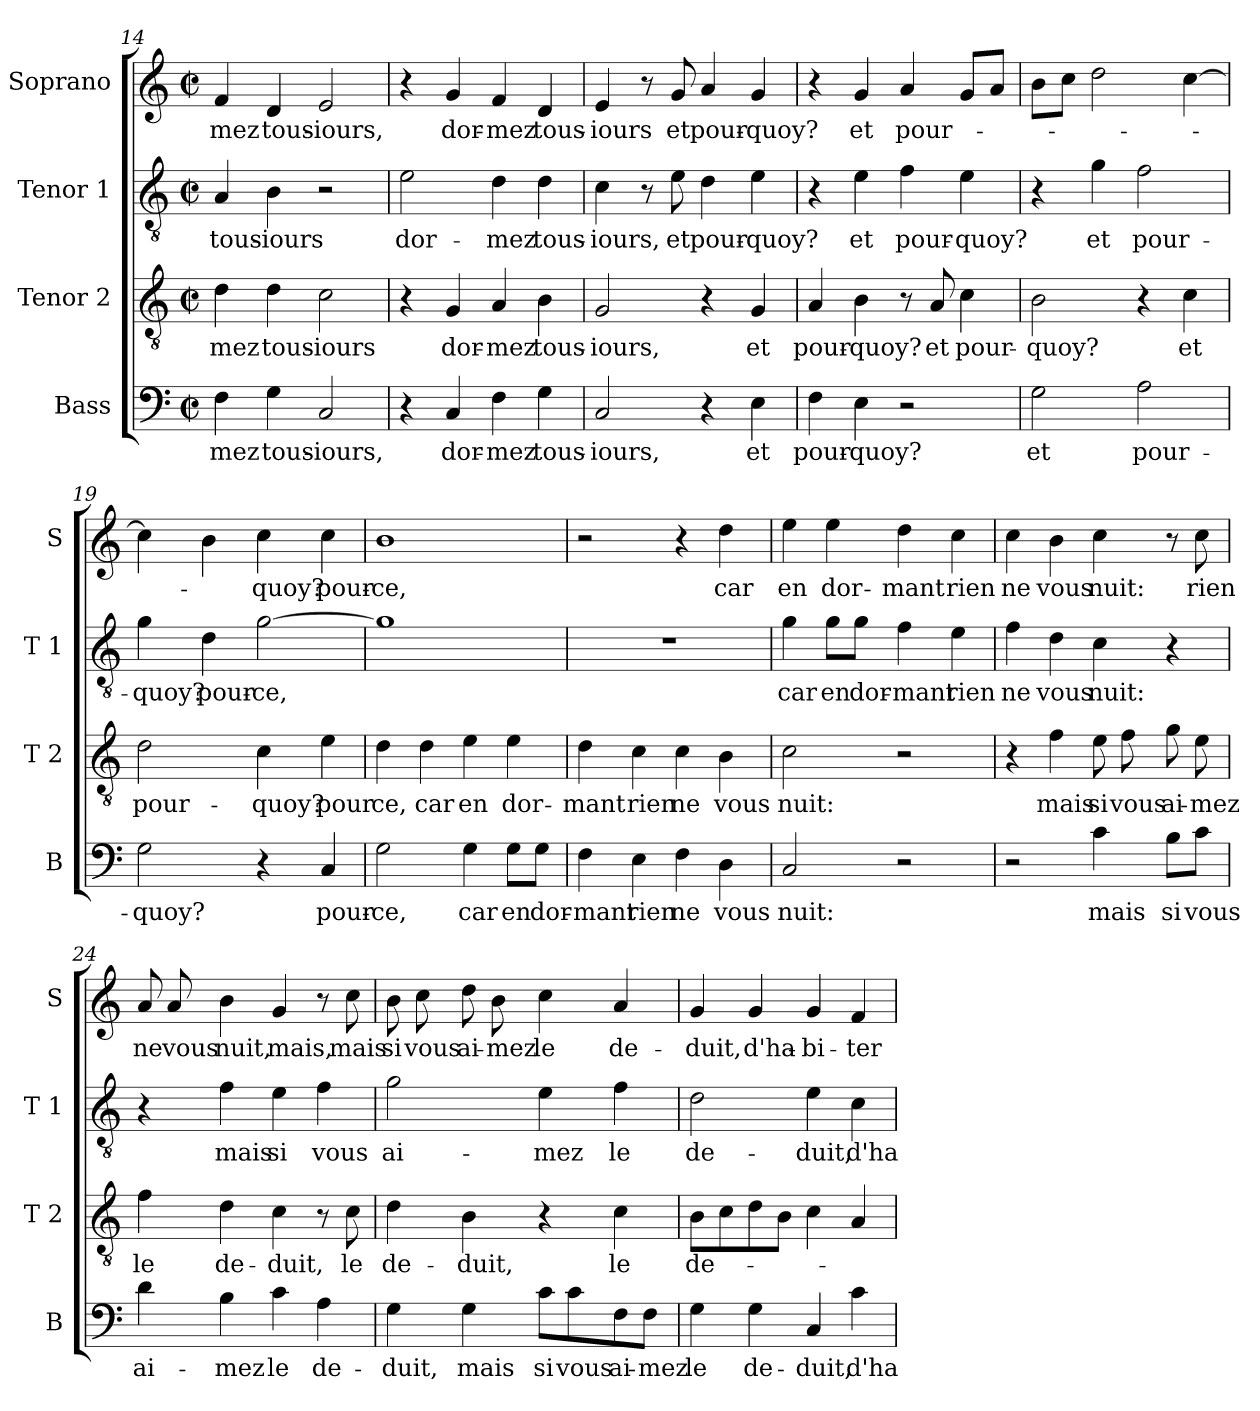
**kern	**text	**kern	**text	**kern	**text	**kern	**text
*part4	*part4	*part3	*part3	*part2	*part2	*part1	*part1
*staff4	*staff4	*staff3	*staff3	*staff2	*staff2	*staff1	*staff1
*I"Bass	*	*I"Tenor 2	*	*I"Tenor 1	*	*I"Soprano	*
*I'B	*	*I'T 2	*	*I'T 1	*	*I'S	*
*clefF4	*	*clefGv2	*	*clefGv2	*	*clefG2	*
*k[]	*	*k[]	*	*k[]	*	*k[]	*
*C:	*	*C:	*	*C:	*	*C:	*
*M2/2	*	*M2/2	*	*M2/2	*	*M2/2	*
*met(c|)	*	*met(c|)	*	*met(c|)	*	*met(c|)	*
=14	=14	=14	=14	=14	=14	=14	=14
!	!LO:LY:b	!	!LO:LY:b	!	!LO:LY:b	!	!LO:LY:b
4F\	-mez	4d\	-mez	4A/	tous-	4f/	-mez
!	!LO:LY:b	!	!LO:LY:b	!	!LO:LY:b	!	!LO:LY:b
4G\	tous-	4d\	tous-	4B\	-iours	4d/	tous-
!	!LO:LY:b	!	!LO:LY:b	!	!	!	!LO:LY:b
2C/	-iours,	2c\	-iours	2r	.	2e/	-iours,
!!LO:LB:g=z
=15	=15	=15	=15	=15	=15	=15	=15
!	!	!	!	!	!LO:LY:b	!	!
4r	.	4r	.	2e\	dor-	4r	.
!	!LO:LY:b	!	!LO:LY:b	!	!	!	!LO:LY:b
4C/	dor-	4G/	dor-	.	.	4g/	dor-
!	!LO:LY:b	!	!LO:LY:b	!	!LO:LY:b	!	!LO:LY:b
4F\	-mez	4A/	-mez	4d\	-mez	4f/	-mez
!	!LO:LY:b	!	!LO:LY:b	!	!LO:LY:b	!	!LO:LY:b
4G\	tous-	4B\	tous-	4d\	tous-	4d/	tous-
=16	=16	=16	=16	=16	=16	=16	=16
!	!LO:LY:b	!	!LO:LY:b	!	!LO:LY:b	!	!LO:LY:b
2C/	-iours,	2G/	-iours,	4c\	-iours,	4e/	-iours
.	.	.	.	8r	.	8r	.
!	!	!	!	!	!LO:LY:b	!	!LO:LY:b
.	.	.	.	8e\	et	8g/	et
!	!	!	!	!	!LO:LY:b	!	!LO:LY:b
4r	.	4r	.	4d\	pour-	4a/	pour-
!	!LO:LY:b	!	!LO:LY:b	!	!LO:LY:b	!	!LO:LY:b
4E\	et	4G/	et	4e\	-quoy?	4g/	-quoy?
=17	=17	=17	=17	=17	=17	=17	=17
!	!LO:LY:b	!	!LO:LY:b	!	!	!	!
4F\	pour-	4A/	pour-	4r	.	4r	.
!	!LO:LY:b	!	!LO:LY:b	!	!LO:LY:b	!	!LO:LY:b
4E\	-quoy?	4B\	-quoy?	4e\	et	4g/	et
!	!	!	!	!	!LO:LY:b	!	!LO:LY:b
2r	.	8r	.	4f\	pour-	4a/	pour-
!	!	!	!LO:LY:b	!	!	!	!
.	.	8A/	et	.	.	.	.
!	!	!	!LO:LY:b	!	!LO:LY:b	!	!
.	.	4c\	pour-	4e\	-quoy?	8g/L	.
.	.	.	.	.	.	8a/J	.
=18	=18	=18	=18	=18	=18	=18	=18
!	!LO:LY:b	!	!LO:LY:b	!	!	!	!
2G\	et	2B\	-quoy?	4r	.	8b\L	.
.	.	.	.	.	.	8cc\J	.
!	!	!	!	!	!LO:LY:b	!	!
.	.	.	.	4g\	et	2dd\	.
!	!LO:LY:b	!	!	!	!LO:LY:b	!	!
2A\	pour-	4r	.	2f\	pour-	.	.
!	!	!	!LO:LY:b	!	!	!	!
.	.	4c\	et	.	.	[4cc\	.
=19	=19	=19	=19	=19	=19	=19	=19
!	!LO:LY:b	!	!LO:LY:b	!	!LO:LY:b	!	!
2G\	-quoy?	2d\	pour-	4g\	-quoy?	4cc\]	.
!	!	!	!	!	!LO:LY:b	!	!
.	.	.	.	4d\	pour-	4b\	.
!	!	!	!LO:LY:b	!	!LO:LY:b	!	!LO:LY:b
4r	.	4c\	-quoy?	[2g\	-ce,	4cc\	-quoy?
!	!LO:LY:b	!	!LO:LY:b	!	!	!	!LO:LY:b
4C/	pour-	4e\	pour	.	.	4cc\	pour-
!!LO:LB:g=z
=20	=20	=20	=20	=20	=20	=20	=20
!	!LO:LY:b	!	!LO:LY:b	!	!	!	!LO:LY:b
2G\	-ce,	4d\	ce,	1g]	.	1b	-ce,
!	!	!	!LO:LY:b	!	!	!	!
.	.	4d\	car	.	.	.	.
!	!LO:LY:b	!	!LO:LY:b	!	!	!	!
4G\	car	4e\	en	.	.	.	.
!	!LO:LY:b	!	!LO:LY:b	!	!	!	!
8G\L	en	4e\	dor-	.	.	.	.
!	!LO:LY:b	!	!	!	!	!	!
8G\J	dor-	.	.	.	.	.	.
=21	=21	=21	=21	=21	=21	=21	=21
!	!LO:LY:b	!	!LO:LY:b	!	!	!	!
4F\	-mant	4d\	-mant	1r	.	2r	.
!	!LO:LY:b	!	!LO:LY:b	!	!	!	!
4E\	rien	4c\	rien	.	.	.	.
!	!LO:LY:b	!	!LO:LY:b	!	!	!	!
4F\	ne	4c\	ne	.	.	4r	.
!	!LO:LY:b	!	!LO:LY:b	!	!	!	!LO:LY:b
4D\	vous	4B\	vous	.	.	4dd\	car
=22	=22	=22	=22	=22	=22	=22	=22
!	!LO:LY:b	!	!LO:LY:b	!	!LO:LY:b	!	!LO:LY:b
2C/	nuit:	2c\	nuit:	4g\	car	4ee\	en
!	!	!	!	!	!LO:LY:b	!	!LO:LY:b
.	.	.	.	8g\L	en	4ee\	dor-
!	!	!	!	!	!LO:LY:b	!	!
.	.	.	.	8g\J	dor-	.	.
!	!	!	!	!	!LO:LY:b	!	!LO:LY:b
2r	.	2r	.	4f\	-mant	4dd\	-mant
!	!	!	!	!	!LO:LY:b	!	!LO:LY:b
.	.	.	.	4e\	rien	4cc\	rien
=23	=23	=23	=23	=23	=23	=23	=23
!	!	!	!	!	!LO:LY:b	!	!LO:LY:b
2r	.	4r	.	4f\	ne	4cc\	ne
!	!	!	!LO:LY:b	!	!LO:LY:b	!	!LO:LY:b
.	.	4f\	mais	4d\	vous	4b\	vous
!	!LO:LY:b	!	!LO:LY:b	!	!LO:LY:b	!	!LO:LY:b
4c\	mais	8e\	si	4c\	nuit:	4cc\	nuit:
!	!	!	!LO:LY:b	!	!	!	!
.	.	8f\	vous	.	.	.	.
!	!LO:LY:b	!	!LO:LY:b	!	!	!	!
8B\L	si	8g\	ai-	4r	.	8r	.
!	!LO:LY:b	!	!LO:LY:b	!	!	!	!LO:LY:b
8c\J	vous	8e\	-mez	.	.	8cc\	rien
!!LO:PB:g=z
=24	=24	=24	=24	=24	=24	=24	=24
!	!LO:LY:b	!	!LO:LY:b	!	!	!	!LO:LY:b
4d\	ai-	4f\	le	4r	.	8a/	ne
!	!	!	!	!	!	!	!LO:LY:b
.	.	.	.	.	.	8a/	vous
!	!LO:LY:b	!	!LO:LY:b	!	!LO:LY:b	!	!LO:LY:b
4B\	-mez	4d\	de-	4f\	mais	4b\	nuit,
!	!LO:LY:b	!	!LO:LY:b	!	!LO:LY:b	!	!LO:LY:b
4c\	le	4c\	-duit,	4e\	si	4g/	mais,
!	!LO:LY:b	!	!	!	!LO:LY:b	!	!
4A\	de-	8r	.	4f\	vous	8r	.
!	!	!	!LO:LY:b	!	!	!	!LO:LY:b
.	.	8c\	le	.	.	8cc\	mais
=25	=25	=25	=25	=25	=25	=25	=25
!	!LO:LY:b	!	!LO:LY:b	!	!LO:LY:b	!	!LO:LY:b
4G\	-duit,	4d\	de-	2g\	ai-	8b\	si
!	!	!	!	!	!	!	!LO:LY:b
.	.	.	.	.	.	8cc\	vous
!	!LO:LY:b	!	!LO:LY:b	!	!	!	!LO:LY:b
4G\	mais	4B\	-duit,	.	.	8dd\	ai-
!	!	!	!	!	!	!	!LO:LY:b
.	.	.	.	.	.	8b\	-mez
!	!LO:LY:b	!	!	!	!LO:LY:b	!	!LO:LY:b
8c\L	si	4r	.	4e\	-mez	4cc\	le
!	!LO:LY:b	!	!	!	!	!	!
8c\	vous	.	.	.	.	.	.
!	!LO:LY:b	!	!LO:LY:b	!	!LO:LY:b	!	!LO:LY:b
8F\	ai-	4c\	le	4f\	le	4a/	de-
!	!LO:LY:b	!	!	!	!	!	!
8F\J	-mez	.	.	.	.	.	.
=26	=26	=26	=26	=26	=26	=26	=26
!	!LO:LY:b	!	!LO:LY:b	!	!LO:LY:b	!	!LO:LY:b
4G\	le	8B\L	de-	2d\	de-	4g/	-duit,
.	.	8c\	.	.	.	.	.
!	!LO:LY:b	!	!	!	!	!	!LO:LY:b
4G\	de-	8d\	.	.	.	4g/	d'ha-
.	.	8B\J	.	.	.	.	.
!	!LO:LY:b	!	!	!	!LO:LY:b	!	!LO:LY:b
4C/	-duit,	4c\	.	4e\	-duit,	4g/	-bi-
!	!LO:LY:b	!	!	!	!LO:LY:b	!	!LO:LY:b
4c\	d'ha-	4A/	.	4c\	d'ha-	4f/	-ter
=	=	=	=	=	=	=	=
*-	*-	*-	*-	*-	*-	*-	*-
